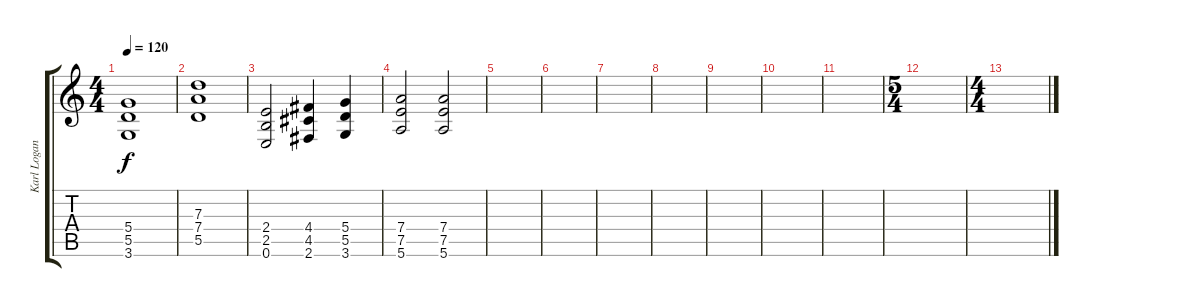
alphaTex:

\track ("Karl Logan" "Karl Logan") {instrument distortionguitar}
\staff {score tabs}
\tuning (E4 B3 G3 D3 A2 E2) {hide}
\ts (4 4)
\tempo 120
\clef g2
\ks c
(5.4 5.5 3.6).1{dy f} |
(7.3 7.4 5.5).1 |
(2.4 2.5 0.6).2 (4.4 4.5 2.6).4 (5.4 5.5 3.6).4 |
(7.4 7.5 5.6).2 (7.4 7.5 5.6).2 |
|
|
|
|
|
|
|
\ts (5 4)
|
\ts (4 4)
